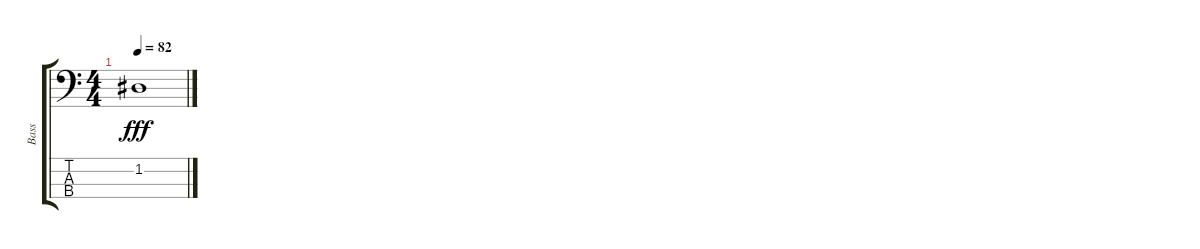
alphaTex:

\track ("Bass" "Bass") {instrument electricbassfinger}
\staff {score tabs}
\tuning (G2 D2 A1 E1) {hide}
\ts (4 4)
\tempo 82
\clef f4
\ks c
1.2.1{dy fff}
